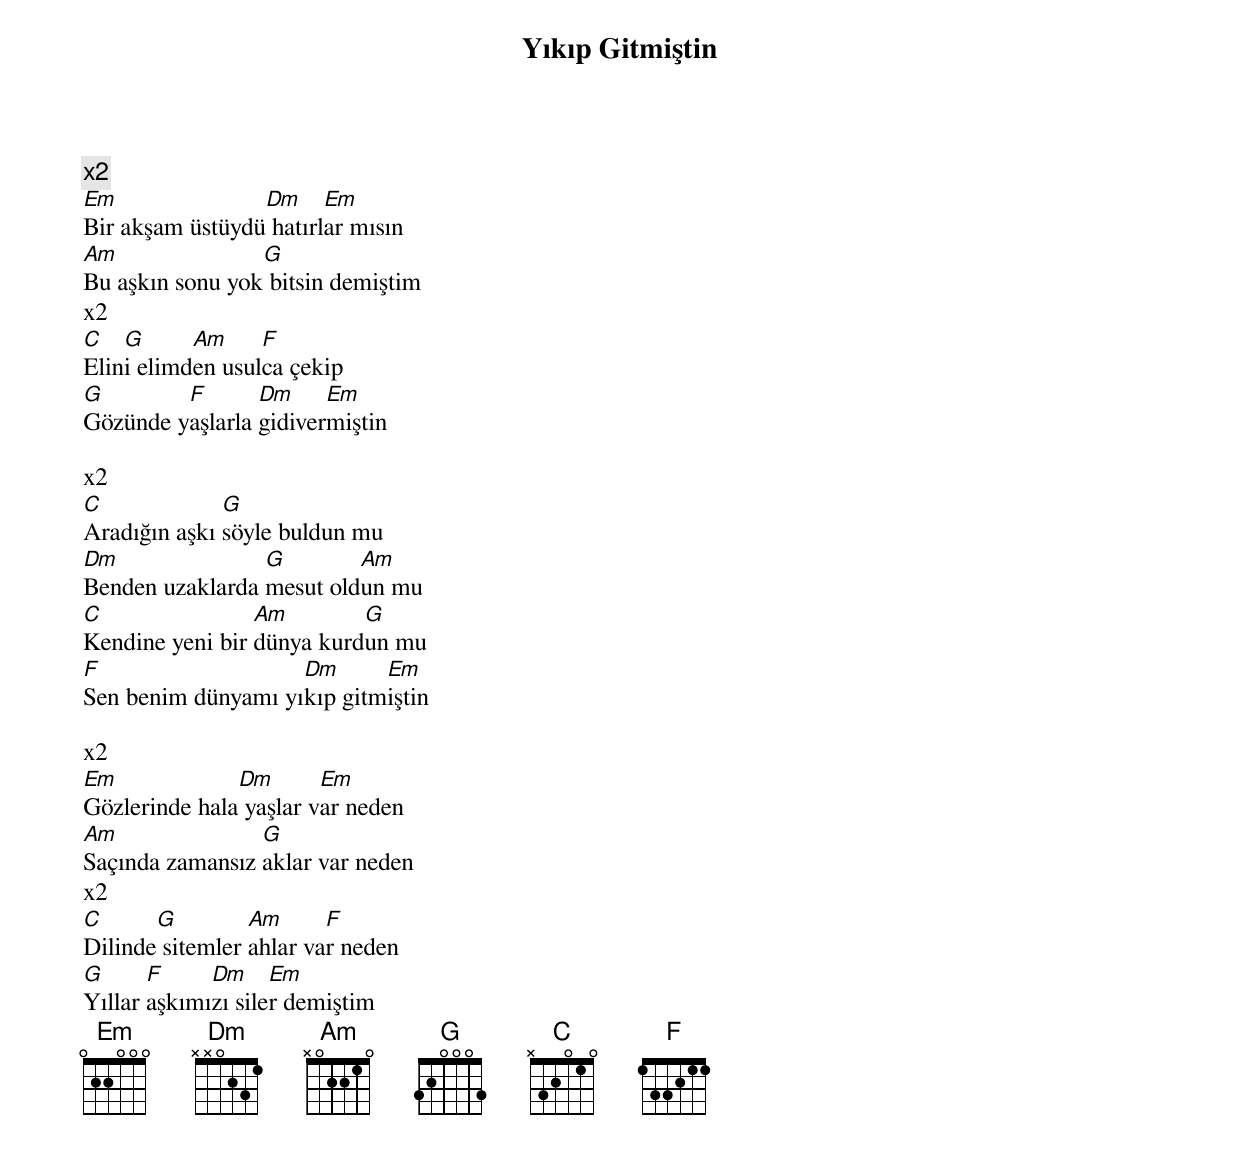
{title: Yıkıp Gitmiştin}
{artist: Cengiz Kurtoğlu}

x2
Em               Dm     Em
Bir akşam üstüydü hatırlar mısın
Am               G
Bu aşkın sonu yok bitsin demiştim
x2
C   G      Am     F
Elini elimden usulca çekip
G        F       Dm     Em
Gözünde yaşlarla gidivermiştin

x2
C             G
Aradığın aşkı söyle buldun mu
Dm               G        Am
Benden uzaklarda mesut oldun mu
C                Am        G
Kendine yeni bir dünya kurdun mu
F                   Dm      Em
Sen benim dünyamı yıkıp gitmiştin

x2
Em             Dm       Em
Gözlerinde hala yaşlar var neden
Am               G
Saçında zamansız aklar var neden
x2
C      G         Am      F
Dilinde sitemler ahlar var neden
G      F     Dm     Em
Yıllar aşkımızı siler demiştim
